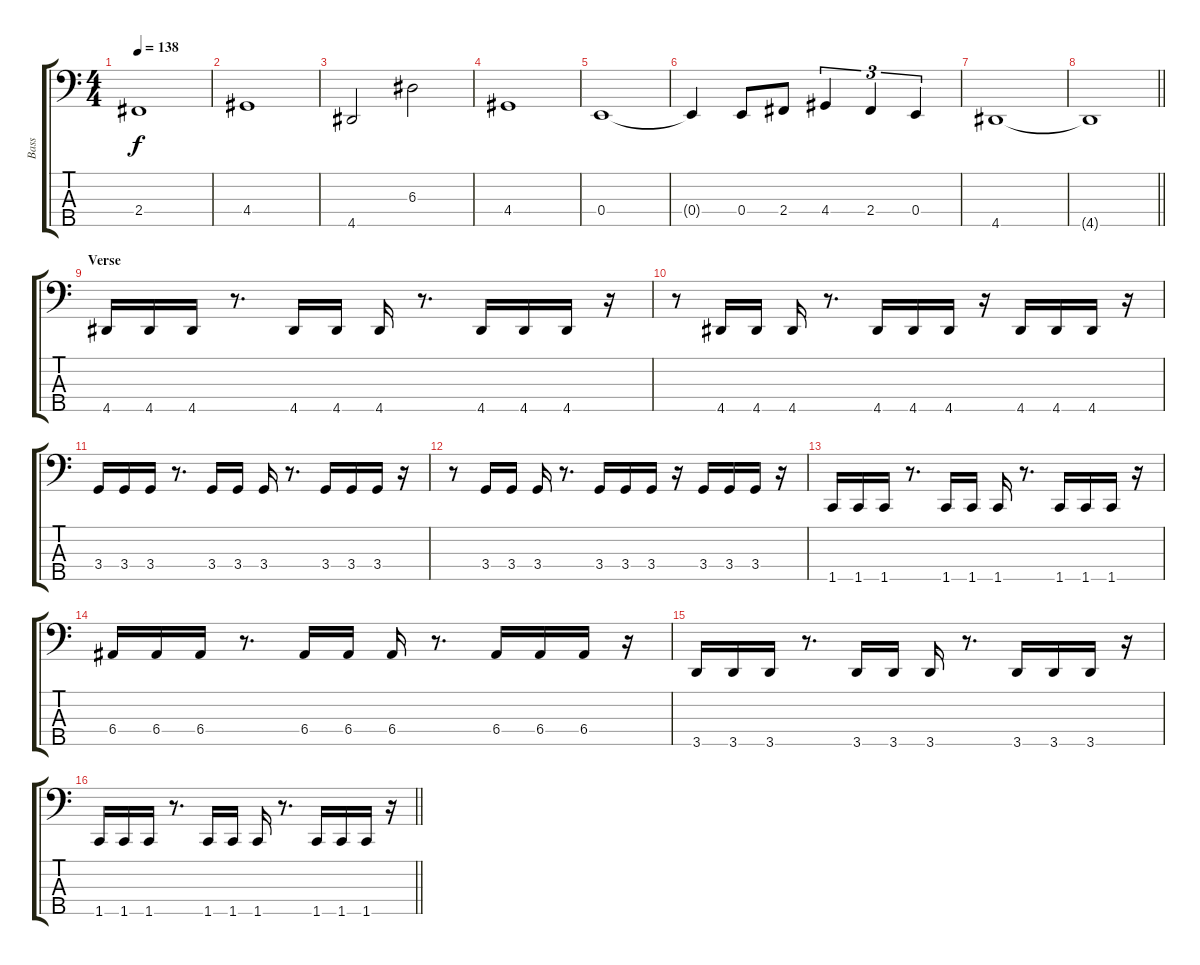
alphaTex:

\track ("Bass" "Bass") {instrument electricbassfinger}
\staff {score tabs}
\tuning (G2 D2 A1 E1 B0) {hide}
\ts (4 4)
\tempo 138
\clef f4
\ks c
2.4.1{dy f} |
4.4.1 |
4.5.2 6.3.2 |
4.4.1 |
0.4.1 |
0.4{t}.4 0.4.8 2.4.8 4.4.4{tu (3 2)} 2.4.4{tu (3 2)} 0.4.4{tu (3 2)} |
4.5.1 |
\barLineRight lightlight
4.5{t}.1 |
\section ("" "Verse ")
4.5.16 4.5.16 4.5.16 r.8{d} 4.5.16 4.5.16 4.5.16 r.8{d} 4.5.16 4.5.16 4.5.16 r.16 |
r.8 4.5.16 4.5.16 4.5.16 r.8{d} 4.5.16 4.5.16 4.5.16 r.16 4.5.16 4.5.16 4.5.16 r.16 |
3.4.16 3.4.16 3.4.16 r.8{d} 3.4.16 3.4.16 3.4.16 r.8{d} 3.4.16 3.4.16 3.4.16 r.16 |
r.8 3.4.16 3.4.16 3.4.16 r.8{d} 3.4.16 3.4.16 3.4.16 r.16 3.4.16 3.4.16 3.4.16 r.16 |
1.5.16 1.5.16 1.5.16 r.8{d} 1.5.16 1.5.16 1.5.16 r.8{d} 1.5.16 1.5.16 1.5.16 r.16 |
6.4.16 6.4.16 6.4.16 r.8{d} 6.4.16 6.4.16 6.4.16 r.8{d} 6.4.16 6.4.16 6.4.16 r.16 |
3.5.16 3.5.16 3.5.16 r.8{d} 3.5.16 3.5.16 3.5.16 r.8{d} 3.5.16 3.5.16 3.5.16 r.16 |
\barLineRight lightlight
1.5.16 1.5.16 1.5.16 r.8{d} 1.5.16 1.5.16 1.5.16 r.8{d} 1.5.16 1.5.16 1.5.16 r.16
